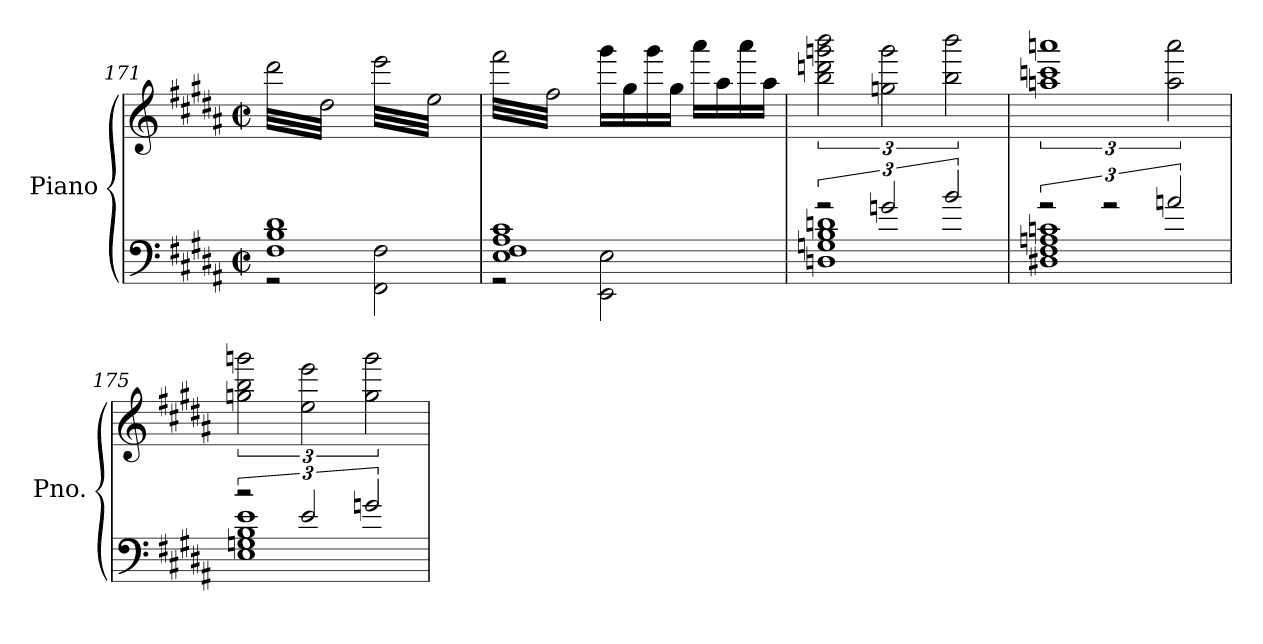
**kern	**kern
*part1	*part1
*staff2	*staff1
*I"Piano	*
*I'Pno.	*
!!LO:LB:g=z
*clefF4	*clefG2
*k[f#c#g#d#a#]	*k[f#c#g#d#a#]
*M2/2	*M2/2
*met(c|)	*met(c|)
=171	=171
*^	*
*	*	*tremolo
1F# 1B 1d#	2r	32ddd#\LLL
.	.	32dd#\
.	.	32ddd#\
.	.	32dd#\
.	.	32ddd#\
.	.	32dd#\
.	.	32ddd#\
.	.	32dd#\
.	.	32ddd#\
.	.	32dd#\
.	.	32ddd#\
.	.	32dd#\
.	.	32ddd#\
.	.	32dd#\
.	.	32ddd#\
.	.	32dd#\JJJ
.	2FF#\ 2F#\	32eee\LLL
.	.	32ee\
.	.	32eee\
.	.	32ee\
.	.	32eee\
.	.	32ee\
.	.	32eee\
.	.	32ee\
.	.	32eee\
.	.	32ee\
.	.	32eee\
.	.	32ee\
.	.	32eee\
.	.	32ee\
.	.	32eee\
.	.	32ee\JJJ
=172	=172	=172
1E 1F# 1A# 1c#	2r	32fff#\LLL
.	.	32ff#\
.	.	32fff#\
.	.	32ff#\
.	.	32fff#\
.	.	32ff#\
.	.	32fff#\
.	.	32ff#\
.	.	32fff#\
.	.	32ff#\
.	.	32fff#\
.	.	32ff#\
.	.	32fff#\
.	.	32ff#\
.	.	32fff#\
.	.	32ff#\JJJ
*	*	*Xtremolo
.	2EE\ 2E\	16ggg#\LL
.	.	.
.	.	16gg#\
.	.	.
.	.	16ggg#\
.	.	.
.	.	16gg#\JJ
.	.	.
.	.	16aaa#\LL
.	.	16aa#\
.	.	16aaa#\
.	.	16aa#\JJ
=173	=173	=173
*	*	*MM170
3r	1Dn 1Gn 1B 1dn	3bb\ 3dddn\ 3gggn\ 3bbb\
3gn/	.	3ggn\ 3ggg\
3b/	.	3bb\ 3bbb\
=174	=174	=174
*	*	*MM180
3r	1D#X 1F# 1An 1cn	3%2aan 3%2cccn 3%2aaan
3r	.	.
3an/	.	3aa\ 3aaa\
=175	=175	=175
3r	1E 1Gn 1B 1e	3ggn\ 3bb\ 3gggn\
3e/	.	3ee\ 3eee\
3gn/	.	3gg\ 3ggg\
*v	*v	*
=	=
*-	*-
